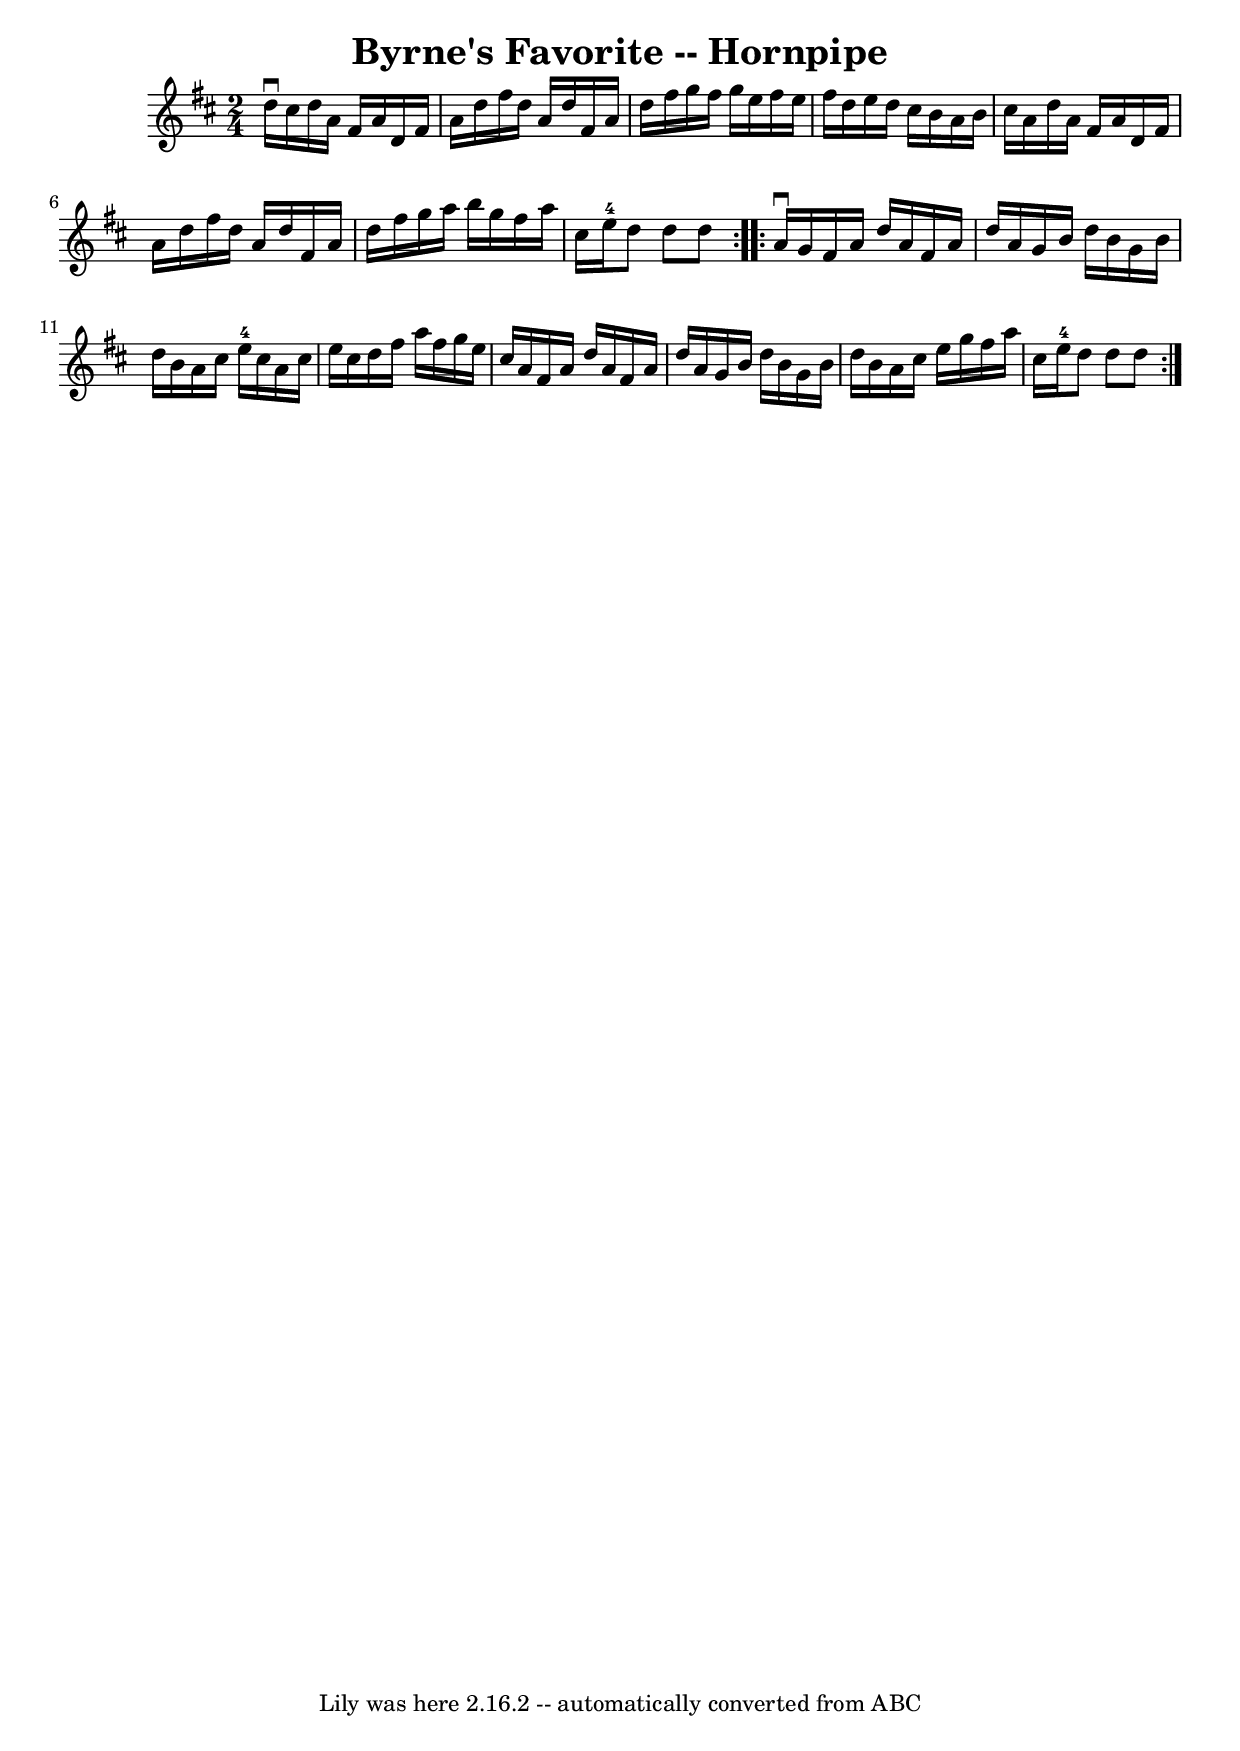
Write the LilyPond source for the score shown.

\version "2.16.2"
\include "Mammoth.ily"
\header {
  %% book = "Cole's 1000 Fiddle Tunes"
  crossRefNumber = "1"
  footnotes = ""
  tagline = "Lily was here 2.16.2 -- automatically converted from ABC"
  title = "Byrne's Favorite -- Hornpipe"

}
voicedefault =  {



  \repeat volta 2 {

    \time 2/4 
    \key d \major
    d''16^\downbow cis''16  |
    d''16 a'16   
    fis'16 a'16 d'16 fis'16 a'16 d''16  |
    fis''16 d''16 
    a'16 d''16 fis'16 a'16 d''16 fis''16  |
    g''16    
    fis''16 g''16 e''16 fis''16 e''16 fis''16 d''16  |
    
    e''16 d''16 cis''16 b'16 a'16 b'16 cis''16 a'16  |
    
    d''16 a'16 fis'16 a'16 d'16 fis'16 a'16 d''16  |
    
    fis''16 d''16 a'16 d''16 fis'16 a'16 d''16 fis''16  
    |
    g''16 a''16 b''16 g''16 fis''16 a''16 cis''16    
    e''16-4 |
    d''8 d''8 d''8  
  }     
  \repeat volta 2 {
    a'16^\downbow g'16  |
    fis'16 a'16 d''16 a'16 fis'16 a'16  
    d''16 a'16  |
    g'16 b'16 d''16 b'16 g'16 b'16    
    d''16 b'16  |
    a'16 cis''16 e''16-4 cis''16 a'16    
    cis''16 e''16 cis''16  |
    d''16 fis''16 a''16 fis''16    
    g''16 e''16 cis''16 a'16  |
    fis'16 a'16 d''16 a'16 
    fis'16 a'16 d''16 a'16  |
    g'16 b'16 d''16 b'16    
    g'16 b'16 d''16 b'16  |
    a'16 cis''16 e''16 g''16    
    fis''16 a''16 cis''16 e''16-4 |
    d''8 d''8 d''8  
  }   

}

\score{
  <<

    \context Staff="default"
    {
      \voicedefault 
      
    }

  >>
  \layout {
    
  }
  \midi {
  }

}
